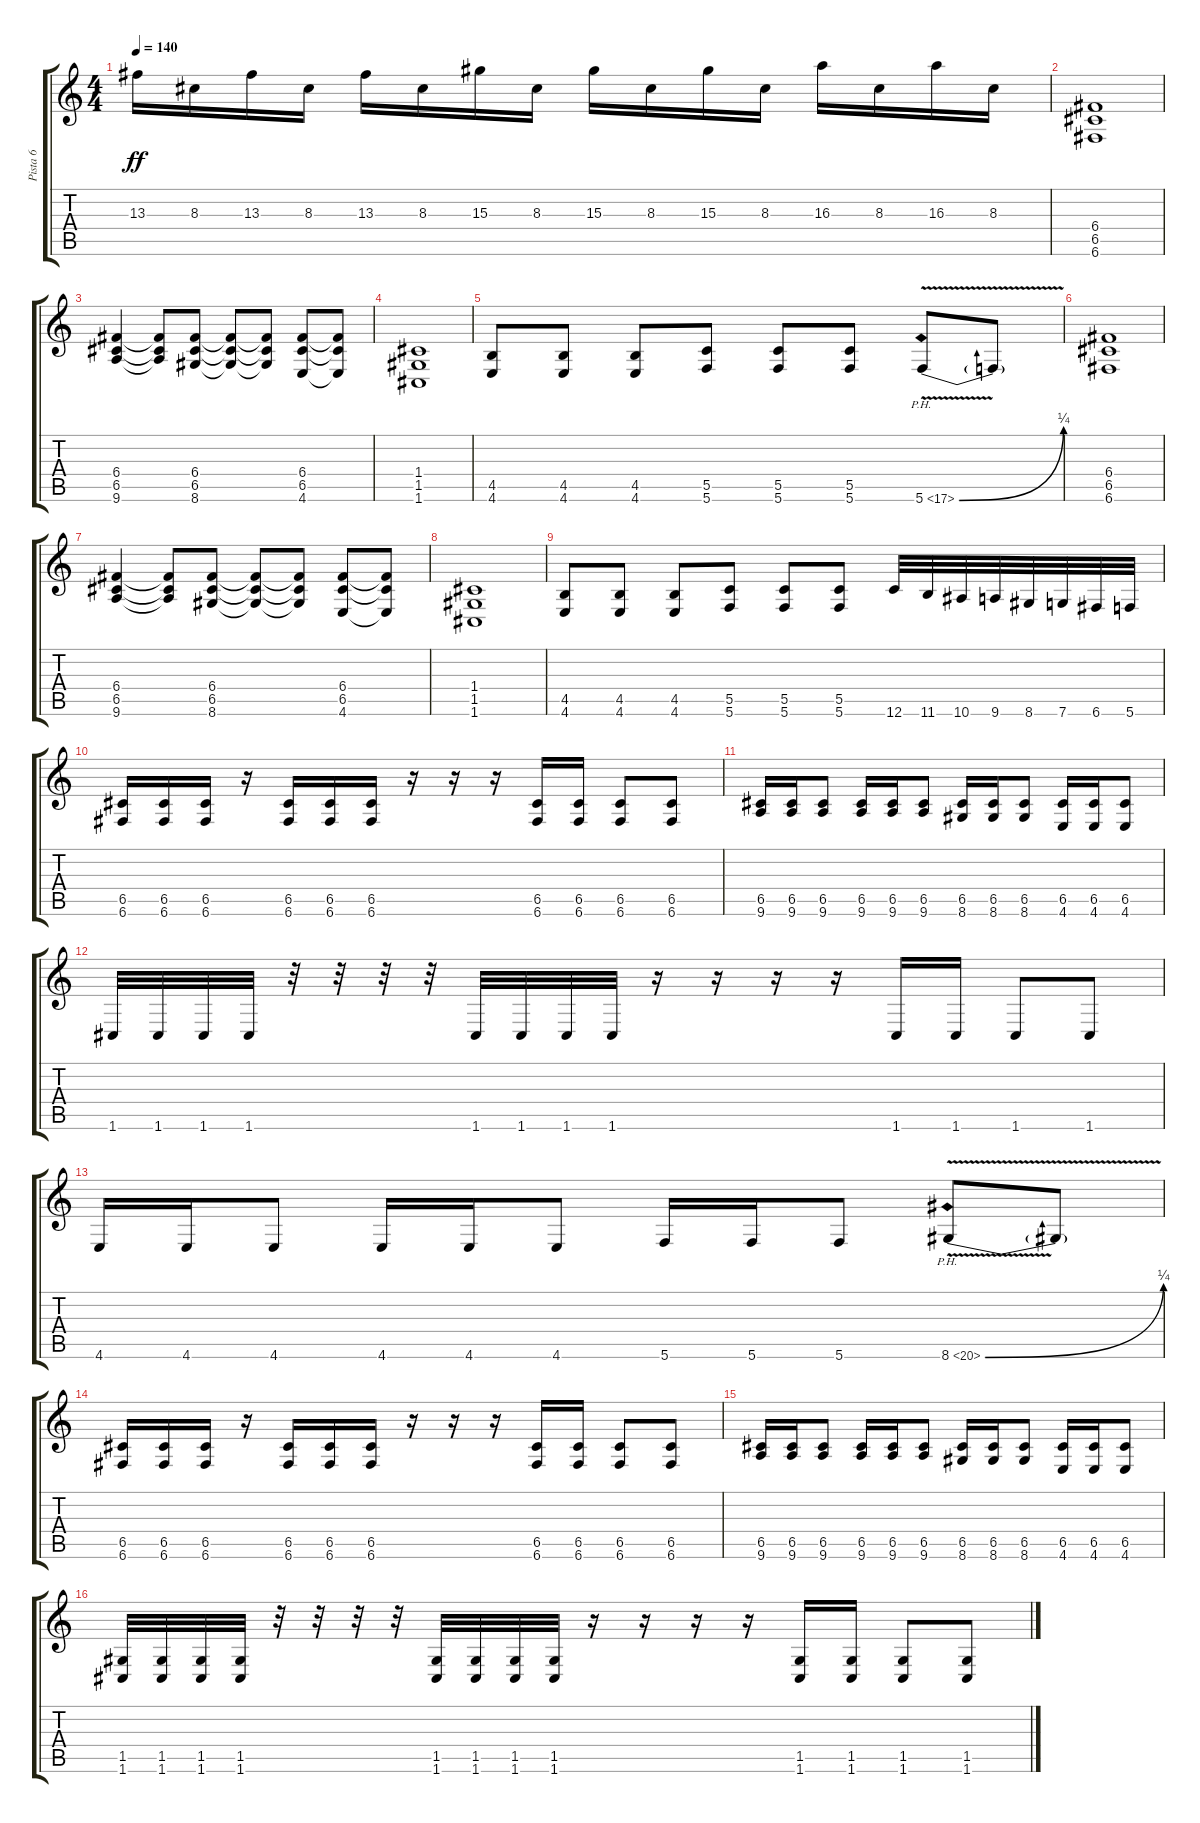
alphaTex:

\track ("Pista 6" "Pista 6") {instrument distortionguitar}
\staff {score tabs}
\tuning (D4 A3 F3 C3 G2 C2) {hide}
\ts (4 4)
\tempo 140
\clef g2
\ks c
13.3.16{dy ff} 8.3.16 13.3.16 8.3.16 13.3.16 8.3.16 15.3.16 8.3.16 15.3.16 8.3.16 15.3.16 8.3.16 16.3.16 8.3.16 16.3.16 8.3.16 |
(6.4 6.5 6.6).1 |
(6.4 6.5 9.6).4 (6.4{t} 6.5{t} 9.6{t}).8 (6.4 6.5 8.6).8 (6.4{t} 6.5{t} 8.6{t}).8 (6.4{t} 6.5{t} 8.6{t}).8 (6.4 6.5 4.6).8 (6.4{t} 6.5{t} 4.6{t}).8 |
(1.4 1.5 1.6).1 |
(4.5 4.6).8 (4.5 4.6).8 (4.5 4.6).8 (5.5 5.6).8 (5.5 5.6).8 (5.5 5.6).8 5.6{be (bend 0 0 60 1) ph 12 v}.8{instrument guitarharmonics} 5.6{t}.8 |
(6.4 6.5 6.6).1{volume 16 instrument distortionguitar} |
(6.4 6.5 9.6).4 (6.4{t} 6.5{t} 9.6{t}).8 (6.4 6.5 8.6).8 (6.4{t} 6.5{t} 8.6{t}).8 (6.4{t} 6.5{t} 8.6{t}).8 (6.4 6.5 4.6).8 (6.4{t} 6.5{t} 4.6{t}).8 |
(1.4 1.5 1.6).1 |
(4.5 4.6).8 (4.5 4.6).8 (4.5 4.6).8 (5.5 5.6).8 (5.5 5.6).8 (5.5 5.6).8 12.6.32 11.6.32 10.6.32 9.6.32 8.6.32 7.6.32 6.6.32 5.6.32 |
(6.5 6.6).16 (6.5 6.6).16 (6.5 6.6).16 r.16 (6.5 6.6).16 (6.5 6.6).16 (6.5 6.6).16 r.16 r.16 r.16 (6.5 6.6).16 (6.5 6.6).16 (6.5 6.6).8 (6.5 6.6).8 |
(6.5 9.6).16 (6.5 9.6).16 (6.5 9.6).8 (6.5 9.6).16 (6.5 9.6).16 (6.5 9.6).8 (6.5 8.6).16 (6.5 8.6).16 (6.5 8.6).8 (6.5 4.6).16 (6.5 4.6).16 (6.5 4.6).8 |
1.6.32 1.6.32 1.6.32 1.6.32 r.32 r.32 r.32 r.32 1.6.32 1.6.32 1.6.32 1.6.32 r.16 r.16 r.16 r.16 1.6.16 1.6.16 1.6.8 1.6.8 |
4.6.16 4.6.16 4.6.8 4.6.16 4.6.16 4.6.8 5.6.16 5.6.16 5.6.8 8.6{be (bend 0 0 60 1) ph 12 v}.8{instrument guitarharmonics} 8.6{t}.8 |
(6.5 6.6).16{instrument distortionguitar} (6.5 6.6).16 (6.5 6.6).16 r.16 (6.5 6.6).16 (6.5 6.6).16 (6.5 6.6).16 r.16 r.16 r.16 (6.5 6.6).16 (6.5 6.6).16 (6.5 6.6).8 (6.5 6.6).8 |
(6.5 9.6).16 (6.5 9.6).16 (6.5 9.6).8 (6.5 9.6).16 (6.5 9.6).16 (6.5 9.6).8 (6.5 8.6).16 (6.5 8.6).16 (6.5 8.6).8 (6.5 4.6).16 (6.5 4.6).16 (6.5 4.6).8 |
(1.5 1.6).32 (1.5 1.6).32 (1.5 1.6).32 (1.5 1.6).32 r.32 r.32 r.32 r.32 (1.5 1.6).32 (1.5 1.6).32 (1.5 1.6).32 (1.5 1.6).32 r.16 r.16 r.16 r.16 (1.5 1.6).16 (1.5 1.6).16 (1.5 1.6).8 (1.5 1.6).8
